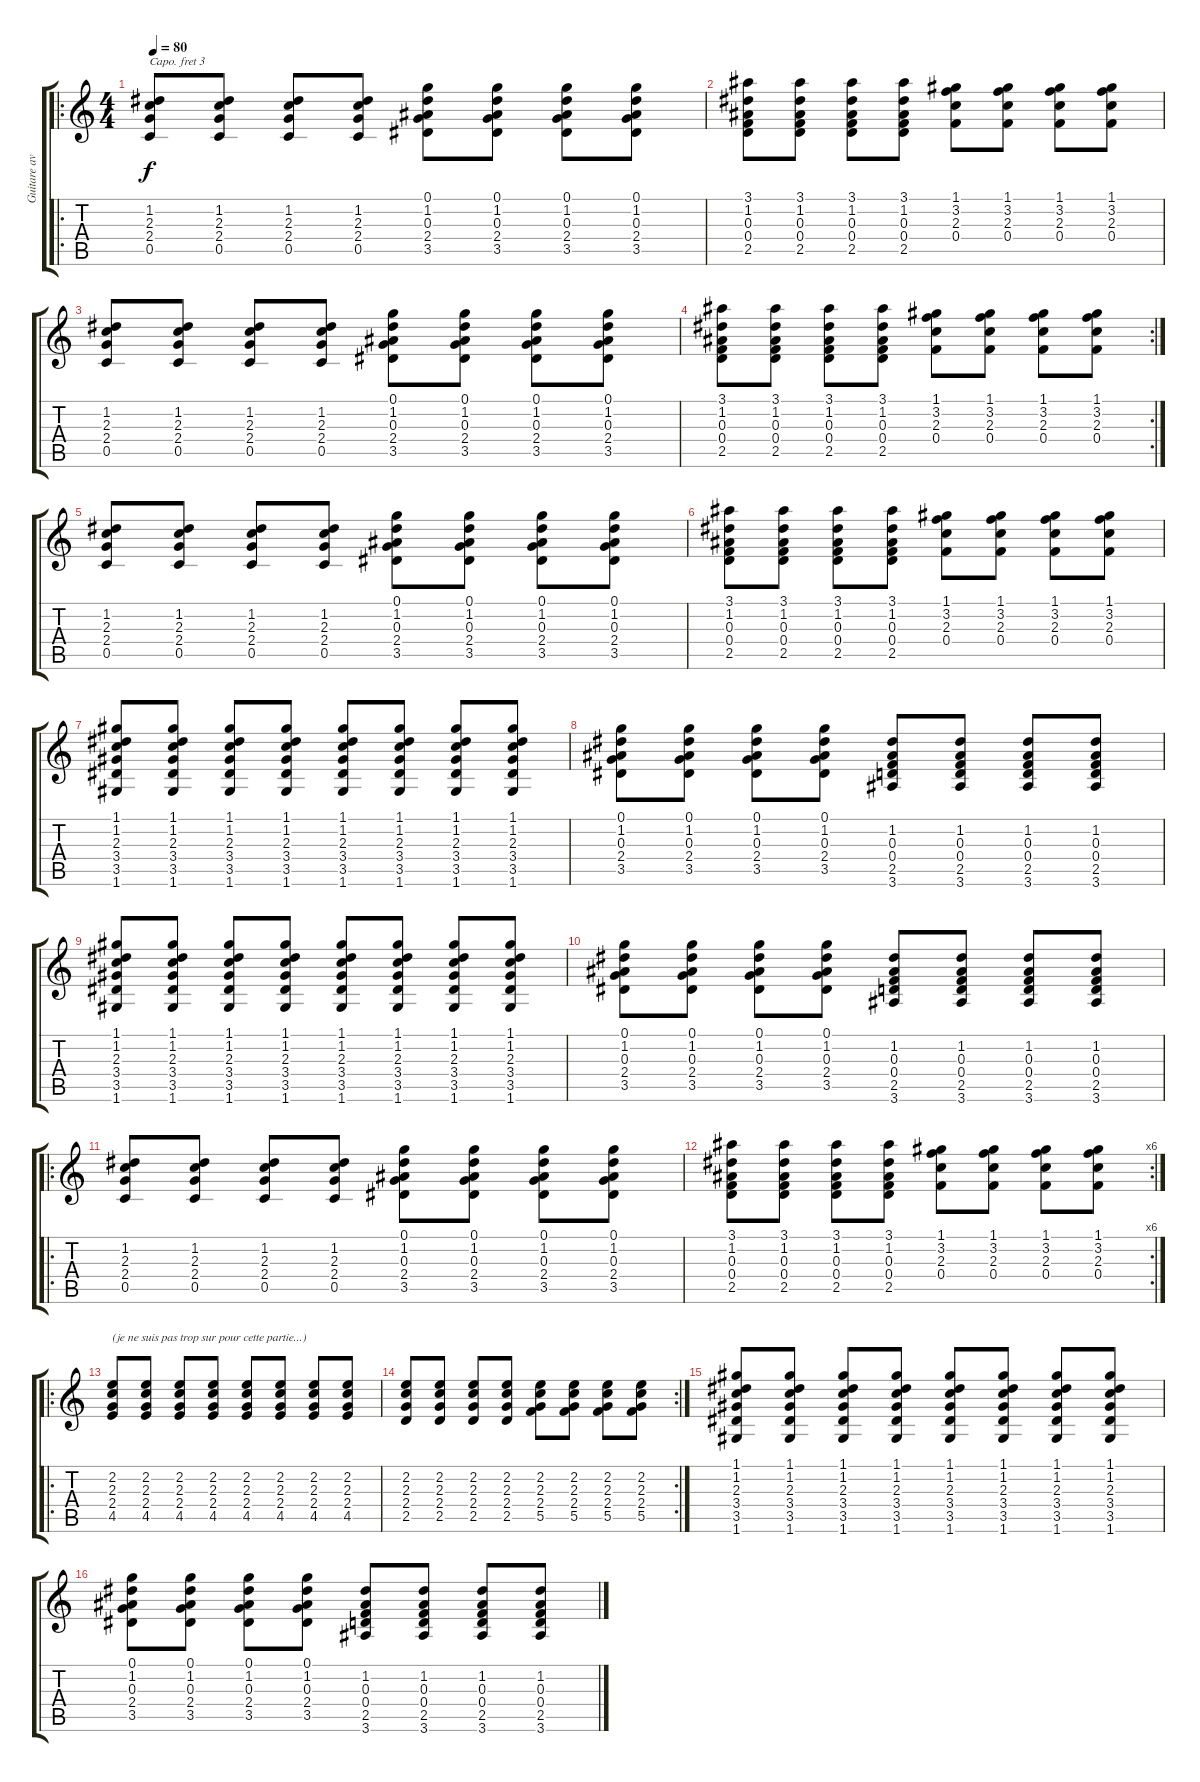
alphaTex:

\track ("Guitare avec capo en 3" "Guitare av") {instrument acousticguitarnylon}
\staff {score tabs}
\capo 3
\tuning (E4 B3 G3 D3 A2 E2) {hide}
\ro
\ts (4 4)
\tempo 80
\clef g2
\ks c
(1.2 2.3 2.4 0.5).8{dy f} (1.2 2.3 2.4 0.5).8 (1.2 2.3 2.4 0.5).8 (1.2 2.3 2.4 0.5).8 (0.1 1.2 0.3 2.4 3.5).8 (0.1 1.2 0.3 2.4 3.5).8 (0.1 1.2 0.3 2.4 3.5).8 (0.1 1.2 0.3 2.4 3.5).8 |
(3.1 1.2 0.3 0.4 2.5).8 (3.1 1.2 0.3 0.4 2.5).8 (3.1 1.2 0.3 0.4 2.5).8 (3.1 1.2 0.3 0.4 2.5).8 (1.1 3.2 2.3 0.4).8 (1.1 3.2 2.3 0.4).8 (1.1 3.2 2.3 0.4).8 (1.1 3.2 2.3 0.4).8 |
(1.2 2.3 2.4 0.5).8 (1.2 2.3 2.4 0.5).8 (1.2 2.3 2.4 0.5).8 (1.2 2.3 2.4 0.5).8 (0.1 1.2 0.3 2.4 3.5).8 (0.1 1.2 0.3 2.4 3.5).8 (0.1 1.2 0.3 2.4 3.5).8 (0.1 1.2 0.3 2.4 3.5).8 |
\rc 2
(3.1 1.2 0.3 0.4 2.5).8 (3.1 1.2 0.3 0.4 2.5).8 (3.1 1.2 0.3 0.4 2.5).8 (3.1 1.2 0.3 0.4 2.5).8 (1.1 3.2 2.3 0.4).8 (1.1 3.2 2.3 0.4).8 (1.1 3.2 2.3 0.4).8 (1.1 3.2 2.3 0.4).8 |
(1.2 2.3 2.4 0.5).8 (1.2 2.3 2.4 0.5).8 (1.2 2.3 2.4 0.5).8 (1.2 2.3 2.4 0.5).8 (0.1 1.2 0.3 2.4 3.5).8 (0.1 1.2 0.3 2.4 3.5).8 (0.1 1.2 0.3 2.4 3.5).8 (0.1 1.2 0.3 2.4 3.5).8 |
(3.1 1.2 0.3 0.4 2.5).8 (3.1 1.2 0.3 0.4 2.5).8 (3.1 1.2 0.3 0.4 2.5).8 (3.1 1.2 0.3 0.4 2.5).8 (1.1 3.2 2.3 0.4).8 (1.1 3.2 2.3 0.4).8 (1.1 3.2 2.3 0.4).8 (1.1 3.2 2.3 0.4).8 |
(1.1 1.2 2.3 3.4 3.5 1.6).8 (1.1 1.2 2.3 3.4 3.5 1.6).8 (1.1 1.2 2.3 3.4 3.5 1.6).8 (1.1 1.2 2.3 3.4 3.5 1.6).8 (1.1 1.2 2.3 3.4 3.5 1.6).8 (1.1 1.2 2.3 3.4 3.5 1.6).8 (1.1 1.2 2.3 3.4 3.5 1.6).8 (1.1 1.2 2.3 3.4 3.5 1.6).8 |
(0.1 1.2 0.3 2.4 3.5).8 (0.1 1.2 0.3 2.4 3.5).8 (0.1 1.2 0.3 2.4 3.5).8 (0.1 1.2 0.3 2.4 3.5).8 (1.2 0.3 0.4 2.5 3.6).8 (1.2 0.3 0.4 2.5 3.6).8 (1.2 0.3 0.4 2.5 3.6).8 (1.2 0.3 0.4 2.5 3.6).8 |
(1.1 1.2 2.3 3.4 3.5 1.6).8 (1.1 1.2 2.3 3.4 3.5 1.6).8 (1.1 1.2 2.3 3.4 3.5 1.6).8 (1.1 1.2 2.3 3.4 3.5 1.6).8 (1.1 1.2 2.3 3.4 3.5 1.6).8 (1.1 1.2 2.3 3.4 3.5 1.6).8 (1.1 1.2 2.3 3.4 3.5 1.6).8 (1.1 1.2 2.3 3.4 3.5 1.6).8 |
(0.1 1.2 0.3 2.4 3.5).8 (0.1 1.2 0.3 2.4 3.5).8 (0.1 1.2 0.3 2.4 3.5).8 (0.1 1.2 0.3 2.4 3.5).8 (1.2 0.3 0.4 2.5 3.6).8 (1.2 0.3 0.4 2.5 3.6).8 (1.2 0.3 0.4 2.5 3.6).8 (1.2 0.3 0.4 2.5 3.6).8 |
\ro
(1.2 2.3 2.4 0.5).8 (1.2 2.3 2.4 0.5).8 (1.2 2.3 2.4 0.5).8 (1.2 2.3 2.4 0.5).8 (0.1 1.2 0.3 2.4 3.5).8 (0.1 1.2 0.3 2.4 3.5).8 (0.1 1.2 0.3 2.4 3.5).8 (0.1 1.2 0.3 2.4 3.5).8 |
\rc 6
(3.1 1.2 0.3 0.4 2.5).8 (3.1 1.2 0.3 0.4 2.5).8 (3.1 1.2 0.3 0.4 2.5).8 (3.1 1.2 0.3 0.4 2.5).8 (1.1 3.2 2.3 0.4).8 (1.1 3.2 2.3 0.4).8 (1.1 3.2 2.3 0.4).8 (1.1 3.2 2.3 0.4).8 |
\ro
(2.2 2.3 2.4 4.5).8{txt "(je ne suis pas trop sur pour cette partie...)"} (2.2 2.3 2.4 4.5).8 (2.2 2.3 2.4 4.5).8 (2.2 2.3 2.4 4.5).8 (2.2 2.3 2.4 4.5).8 (2.2 2.3 2.4 4.5).8 (2.2 2.3 2.4 4.5).8 (2.2 2.3 2.4 4.5).8 |
\rc 2
(2.2 2.3 2.4 2.5).8 (2.2 2.3 2.4 2.5).8 (2.2 2.3 2.4 2.5).8 (2.2 2.3 2.4 2.5).8 (2.2 2.3 2.4 5.5).8 (2.2 2.3 2.4 5.5).8 (2.2 2.3 2.4 5.5).8 (2.2 2.3 2.4 5.5).8 |
(1.1 1.2 2.3 3.4 3.5 1.6).8 (1.1 1.2 2.3 3.4 3.5 1.6).8 (1.1 1.2 2.3 3.4 3.5 1.6).8 (1.1 1.2 2.3 3.4 3.5 1.6).8 (1.1 1.2 2.3 3.4 3.5 1.6).8 (1.1 1.2 2.3 3.4 3.5 1.6).8 (1.1 1.2 2.3 3.4 3.5 1.6).8 (1.1 1.2 2.3 3.4 3.5 1.6).8 |
(0.1 1.2 0.3 2.4 3.5).8 (0.1 1.2 0.3 2.4 3.5).8 (0.1 1.2 0.3 2.4 3.5).8 (0.1 1.2 0.3 2.4 3.5).8 (1.2 0.3 0.4 2.5 3.6).8 (1.2 0.3 0.4 2.5 3.6).8 (1.2 0.3 0.4 2.5 3.6).8 (1.2 0.3 0.4 2.5 3.6).8
